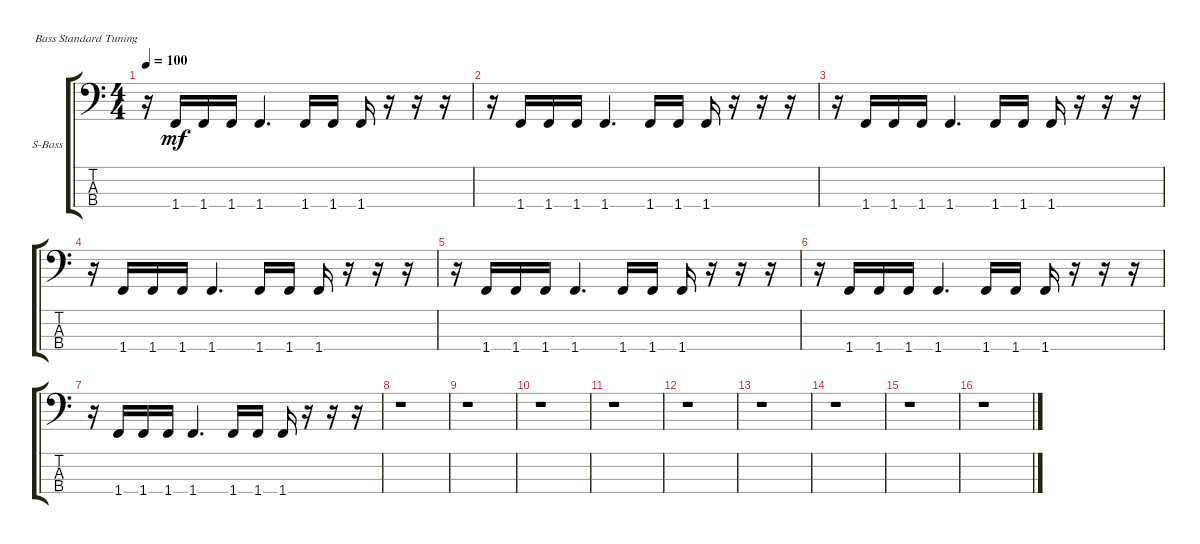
\bracketExtendMode groupsimilarinstruments
\firstSystemTrackNameOrientation horizontal
\otherSystemsTrackNameOrientation horizontal
\track ("Staff-5" "S-Bass") {instrument synthbass1}
\staff {score tabs}
\tuning (G2 D2 A1 E1)
\ts (4 4)
\tempo 100
\clef f4
\ks c
r.16{dy mf} 1.4.16 1.4.16 1.4.16 1.4.4{d} 1.4.16 1.4.16 1.4.16 r.16 r.16 r.16 |
r.16 1.4.16 1.4.16 1.4.16 1.4.4{d} 1.4.16 1.4.16 1.4.16 r.16 r.16 r.16 |
r.16 1.4.16 1.4.16 1.4.16 1.4.4{d} 1.4.16 1.4.16 1.4.16 r.16 r.16 r.16 |
r.16 1.4.16 1.4.16 1.4.16 1.4.4{d} 1.4.16 1.4.16 1.4.16 r.16 r.16 r.16 |
r.16 1.4.16 1.4.16 1.4.16 1.4.4{d} 1.4.16 1.4.16 1.4.16 r.16 r.16 r.16 |
r.16 1.4.16 1.4.16 1.4.16 1.4.4{d} 1.4.16 1.4.16 1.4.16 r.16 r.16 r.16 |
r.16 1.4.16 1.4.16 1.4.16 1.4.4{d} 1.4.16 1.4.16 1.4.16 r.16 r.16 r.16 |
r.1 |
r.1 |
r.1 |
r.1 |
r.1 |
r.1 |
r.1 |
r.1 |
r.1
